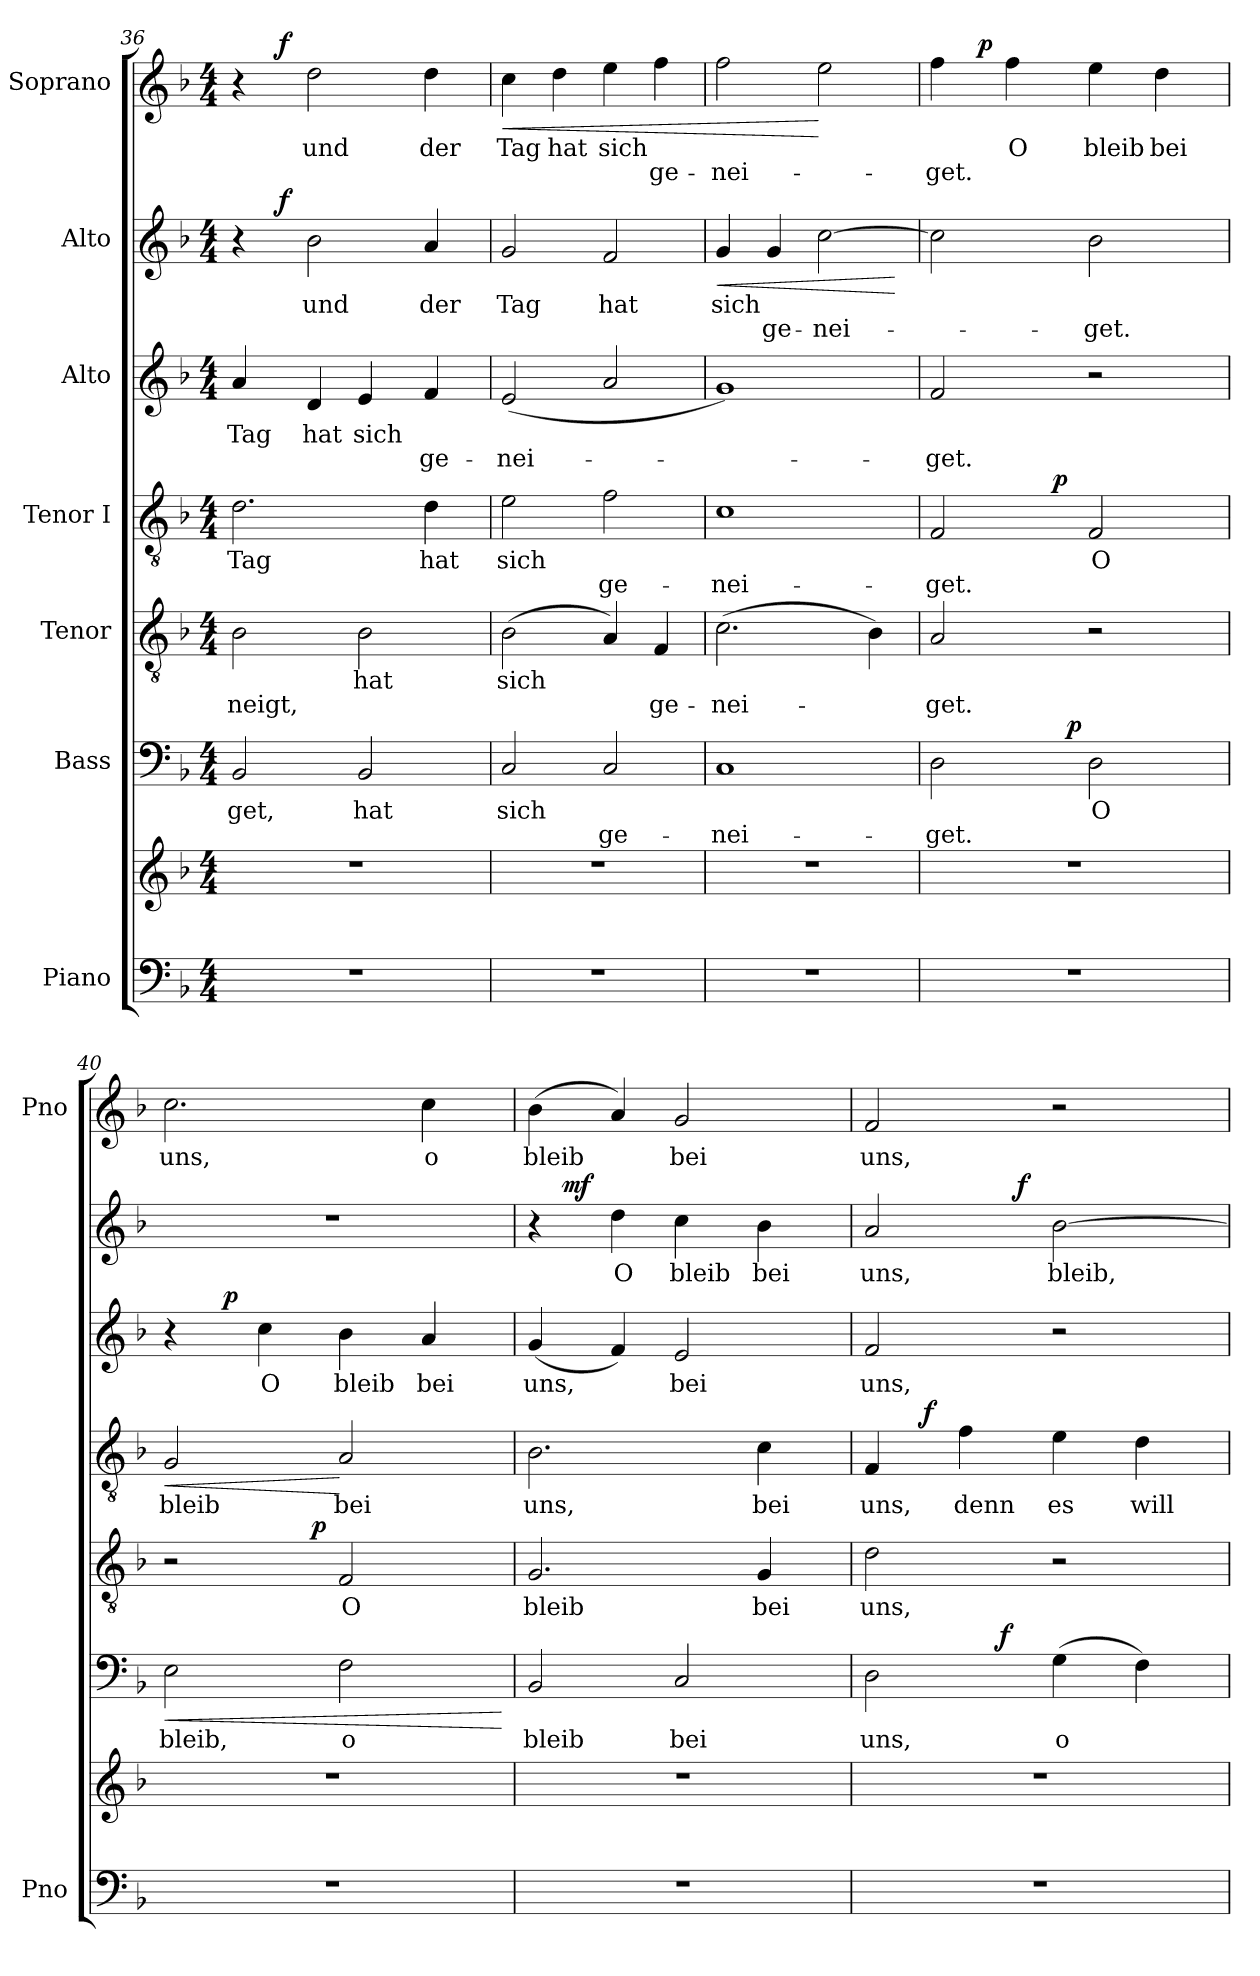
**kern	**kern	**kern	**text	**text	**dynam	**kern	**text	**text	**dynam	**kern	**text	**text	**dynam	**kern	**text	**text	**dynam	**kern	**text	**text	**dynam	**kern	**text	**text	**dynam
*part7	*part7	*part6	*part6	*part6	*part6	*part5	*part5	*part5	*part5	*part4	*part4	*part4	*part4	*part3	*part3	*part3	*part3	*part2	*part2	*part2	*part2	*part1	*part1	*part1	*part1
*staff8	*staff7	*staff6	*staff6	*staff6	*staff6	*staff5	*staff5	*staff5	*staff5	*staff4	*staff4	*staff4	*staff4	*staff3	*staff3	*staff3	*staff3	*staff2	*staff2	*staff2	*staff2	*staff1	*staff1	*staff1	*staff1
*I"Piano	*	*I"Bass	*	*	*	*I"Tenor	*	*	*	*I"Tenor I	*	*	*	*I"Alto	*	*	*	*I"Alto	*	*	*	*I"Soprano	*	*	*
*I'Pno	*	*	*	*	*	*	*	*	*	*	*	*	*	*	*	*	*	*	*	*	*	*I'Pno	*	*	*
!!LO:PB:g=z
*clefF4	*clefG2	*clefF4	*	*	*	*clefGv2	*	*	*	*clefGv2	*	*	*	*clefG2	*	*	*	*clefG2	*	*	*	*clefG2	*	*	*
*k[b-]	*k[b-]	*k[b-]	*	*	*	*k[b-]	*	*	*	*k[b-]	*	*	*	*k[b-]	*	*	*	*k[b-]	*	*	*	*k[b-]	*	*	*
*F:	*F:	*F:	*	*	*	*F:	*	*	*	*F:	*	*	*	*F:	*	*	*	*F:	*	*	*	*F:	*	*	*
*M4/4	*M4/4	*M4/4	*	*	*	*M4/4	*	*	*	*M4/4	*	*	*	*M4/4	*	*	*	*M4/4	*	*	*	*M4/4	*	*	*
=36	=36	=36	=36	=36	=36	=36	=36	=36	=36	=36	=36	=36	=36	=36	=36	=36	=36	=36	=36	=36	=36	=36	=36	=36	=36
*	*	*	*	*	*	*	*	*	*	*	*	*	*	*	*	*	*	*^	*	*	*	*^	*	*	*
1r	1r	2BB-/	-get,	.	.	2B-\	.	-neigt,	.	2.d\	Tag	.	.	4a/	Tag	.	.	4r	8ryy	.	.	.	4r	8ryy	.	.	.
.	.	.	.	.	.	.	.	.	.	.	.	.	.	.	.	.	.	.	32ryy	.	.	.	.	32ryy	.	.	.
!	!	!	!	!	!	!	!	!	!	!	!	!	!	!	!	!	!	!	!	!	!	!LO:DY:a	!	!	!	!	!LO:DY:a
.	.	.	.	.	.	.	.	.	.	.	.	.	.	.	.	.	.	.	2ryy	.	.	f	.	2ryy	.	.	f
.	.	.	.	.	.	.	.	.	.	.	.	.	.	4d/	hat	.	.	2b-\	.	und	.	.	2dd\	.	und	.	.
.	.	2BB-/	hat	.	.	2B-\	hat	.	.	.	.	.	.	4e/	sich	.	.	.	.	.	.	.	.	.	.	.	.
.	.	.	.	.	.	.	.	.	.	.	.	.	.	.	.	.	.	.	4ryy	.	.	.	.	4ryy	.	.	.
.	.	.	.	.	.	.	.	.	.	4d\	hat	.	.	4f/	.	ge-	.	4a/	.	der	.	.	4dd\	.	der	.	.
.	.	.	.	.	.	.	.	.	.	.	.	.	.	.	.	.	.	.	16.ryy	.	.	.	.	16.ryy	.	.	.
=37	=37	=37	=37	=37	=37	=37	=37	=37	=37	=37	=37	=37	=37	=37	=37	=37	=37	=37	=37	=37	=37	=37	=37	=37	=37	=37	=37
!	!	!	!	!	!	!	!	!	!	!	!	!	!	!	!	!	!	!	!	!	!	!	!	!	!	!	!LO:HP:b
*	*	*	*	*	*	*	*	*	*	*	*	*	*	*	*	*	*	*v	*v	*	*	*	*	*	*	*	*
*	*	*	*	*	*	*	*	*	*	*	*	*	*	*	*	*	*	*	*	*	*	*v	*v	*	*	*
1r	1r	2C/	sich	.	.	(2B-\	sich	.	.	2e\	sich	.	.	(2e/	.	-­nei-	.	2g/	Tag	.	.	4cc\	Tag	.	<
.	.	.	.	.	.	.	.	.	.	.	.	.	.	.	.	.	.	.	.	.	.	4dd\	hat	.	.
.	.	2C/	.	ge-	.	4A/)	.	.	.	2f\	.	ge-	.	2a/	.	.	.	2f/	hat	.	.	4ee\	sich	.	.
.	.	.	.	.	.	4F/	.	ge-	.	.	.	.	.	.	.	.	.	.	.	.	.	4ff\	.	ge-	.
=38	=38	=38	=38	=38	=38	=38	=38	=38	=38	=38	=38	=38	=38	=38	=38	=38	=38	=38	=38	=38	=38	=38	=38	=38	=38
!	!	!	!	!	!	!	!	!	!	!	!	!	!	!	!	!	!	!	!	!	!LO:HP:b	!	!	!	!
1r	1r	1C	.	-nei-	.	(2.c\	.	-nei-	.	1c	.	-nei-	.	1g)	.	-­-	.	4g/	sich	.	<	2ff\	.	-nei-	.
.	.	.	.	.	.	.	.	.	.	.	.	.	.	.	.	.	.	4g/	.	ge-	.	.	.	.	.
.	.	.	.	.	.	.	.	.	.	.	.	.	.	.	.	.	.	[2cc\	.	-nei-	.	2ee\	.	.	[
.	.	.	.	.	.	4B-\)	.	-­	.	.	.	.	.	.	.	.	.	.	.	.	.	.	.	.	.
.	.	.	.	.	.	.	.	.	.	.	.	.	.	.	.	.	.	.	.	.	[	.	.	.	.
=39	=39	=39	=39	=39	=39	=39	=39	=39	=39	=39	=39	=39	=39	=39	=39	=39	=39	=39	=39	=39	=39	=39	=39	=39	=39
*	*	*^	*	*	*	*	*	*	*	*^	*	*	*	*	*	*	*	*	*	*	*	*^	*	*	*
1r	1r	2D\	4..ryy	.	-get.	.	2A/	.	get.	.	2F/	4ryy	.	-get.	.	2f/	.	-get.	.	2cc\]	.	.	.	4ff\	8ryy	.	-get.	.
.	.	.	.	.	.	.	.	.	.	.	.	.	.	.	.	.	.	.	.	.	.	.	.	.	32ryy	.	.	.
!	!	!	!	!	!	!	!	!	!	!	!	!	!	!	!	!	!	!	!	!	!	!	!	!	!	!	!	!LO:DY:a
.	.	.	.	.	.	.	.	.	.	.	.	.	.	.	.	.	.	.	.	.	.	.	.	.	2ryy	.	.	p
.	.	.	.	.	.	.	.	.	.	.	.	8ryy	.	.	.	.	.	.	.	.	.	.	.	4ff\	.	O	.	.
.	.	.	.	.	.	.	.	.	.	.	.	32ryy	.	.	.	.	.	.	.	.	.	.	.	.	.	.	.	.
!	!	!	!	!	!	!	!	!	!	!	!	!	!	!	!LO:DY:a	!	!	!	!	!	!	!	!	!	!	!	!	!
.	.	.	.	.	.	.	.	.	.	.	.	2ryy	.	.	p	.	.	.	.	.	.	.	.	.	.	.	.	.
!	!	!	!	!	!	!LO:DY:a	!	!	!	!	!	!	!	!	!	!	!	!	!	!	!	!	!	!	!	!	!	!
.	.	.	2ryy	.	.	p	.	.	.	.	.	.	.	.	.	.	.	.	.	.	.	.	.	.	.	.	.	.
.	.	2D\	.	O	.	.	2r	.	.	.	2F/	.	O	.	.	2r	.	.	.	2b-\	.	-get.	.	4ee\	.	bleib	.	.
.	.	.	.	.	.	.	.	.	.	.	.	.	.	.	.	.	.	.	.	.	.	.	.	.	4ryy	.	.	.
.	.	.	.	.	.	.	.	.	.	.	.	.	.	.	.	.	.	.	.	.	.	.	.	4dd\	.	bei	.	.
.	.	.	.	.	.	.	.	.	.	.	.	16.ryy	.	.	.	.	.	.	.	.	.	.	.	.	16.ryy	.	.	.
.	.	.	16ryy	.	.	.	.	.	.	.	.	.	.	.	.	.	.	.	.	.	.	.	.	.	.	.	.	.
=40	=40	=40	=40	=40	=40	=40	=40	=40	=40	=40	=40	=40	=40	=40	=40	=40	=40	=40	=40	=40	=40	=40	=40	=40	=40	=40	=40	=40
!	!	!	!	!	!	!LO:HP:b	!	!	!	!	!	!	!	!	!LO:HP:b	!	!	!	!	!	!	!	!	!	!	!	!	!
*	*	*v	*v	*	*	*	*^	*	*	*	*v	*v	*	*	*	*^	*	*	*	*	*	*	*	*v	*v	*	*	*
1r	1r	2E\	bleib,	.	<	2r	4..ryy	.	.	.	2G/	bleib	.	<	4r	8ryy	.	.	.	1r	.	.	.	2.cc\	uns,	.	.
.	.	.	.	.	.	.	.	.	.	.	.	.	.	.	.	32ryy	.	.	.	.	.	.	.	.	.	.	.
!	!	!	!	!	!	!	!	!	!	!	!	!	!	!	!	!	!	!	!LO:DY:a	!	!	!	!	!	!	!	!
.	.	.	.	.	.	.	.	.	.	.	.	.	.	.	.	2ryy	.	.	p	.	.	.	.	.	.	.	.
.	.	.	.	.	.	.	.	.	.	.	.	.	.	.	4cc\	.	O	.	.	.	.	.	.	.	.	.	.
!	!	!	!	!	!	!	!	!	!	!LO:DY:a	!	!	!	!	!	!	!	!	!	!	!	!	!	!	!	!	!
.	.	.	.	.	.	.	2ryy	.	.	p	.	.	.	.	.	.	.	.	.	.	.	.	.	.	.	.	.
.	.	2F\	o	.	.	2F/	.	O	.	.	2A/	bei	.	[	4b-\	.	bleib	.	.	.	.	.	.	.	.	.	.
.	.	.	.	.	.	.	.	.	.	.	.	.	.	.	.	4ryy	.	.	.	.	.	.	.	.	.	.	.
.	.	.	.	.	.	.	.	.	.	.	.	.	.	.	4a/	.	bei	.	.	.	.	.	.	4cc\	o	.	.
.	.	.	.	.	.	.	.	.	.	.	.	.	.	.	.	16.ryy	.	.	.	.	.	.	.	.	.	.	.
.	.	.	.	.	.	.	16ryy	.	.	.	.	.	.	.	.	.	.	.	.	.	.	.	.	.	.	.	.
.	.	.	.	.	[	.	.	.	.	.	.	.	.	.	.	.	.	.	.	.	.	.	.	.	.	.	.
*	*	*	*	*	*	*v	*v	*	*	*	*	*	*	*	*v	*v	*	*	*	*	*	*	*	*	*	*	*
=41	=41	=41	=41	=41	=41	=41	=41	=41	=41	=41	=41	=41	=41	=41	=41	=41	=41	=41	=41	=41	=41	=41	=41	=41	=41
*	*	*	*	*	*	*	*	*	*	*	*	*	*	*	*	*	*	*^	*	*	*	*	*	*	*
1r	1r	2BB-/	bleib	.	.	2.G/	bleib	.	.	2.B-\	uns,	.	.	(4g/	uns,	.	.	4r	16.ryy	.	.	.	(4b-\	bleib	.	.
!	!	!	!	!	!	!	!	!	!	!	!	!	!	!	!	!	!	!	!	!	!	!LO:DY:a	!	!	!	!
.	.	.	.	.	.	.	.	.	.	.	.	.	.	.	.	.	.	.	2ryy	.	.	mf	.	.	.	.
.	.	.	.	.	.	.	.	.	.	.	.	.	.	4f/)	.	.	.	4dd\	.	O	.	.	4a/)	.	.	.
.	.	2C/	bei	.	.	.	.	.	.	.	.	.	.	2e/	bei	.	.	4cc\	.	bleib	.	.	2g/	bei	.	.
.	.	.	.	.	.	.	.	.	.	.	.	.	.	.	.	.	.	.	4ryy	.	.	.	.	.	.	.
.	.	.	.	.	.	4G/	bei	.	.	4c\	bei	.	.	.	.	.	.	4b-\	.	bei	.	.	.	.	.	.
.	.	.	.	.	.	.	.	.	.	.	.	.	.	.	.	.	.	.	8ryy	.	.	.	.	.	.	.
.	.	.	.	.	.	.	.	.	.	.	.	.	.	.	.	.	.	.	32ryy	.	.	.	.	.	.	.
!!LO:LB:g=z
=42	=42	=42	=42	=42	=42	=42	=42	=42	=42	=42	=42	=42	=42	=42	=42	=42	=42	=42	=42	=42	=42	=42	=42	=42	=42	=42
*	*	*^	*	*	*	*	*	*	*	*^	*	*	*	*	*	*	*	*	*	*	*	*	*	*	*	*
1r	1r	2D\	4.ryy	uns,	.	.	2d\	uns,	.	.	4F/	8ryy	uns,	.	.	2f/	uns,	.	.	2a/	4ryy	uns,	.	.	2f/	uns,	.	.
.	.	.	.	.	.	.	.	.	.	.	.	32ryy	.	.	.	.	.	.	.	.	.	.	.	.	.	.	.	.
!	!	!	!	!	!	!	!	!	!	!	!	!	!	!	!LO:DY:a	!	!	!	!	!	!	!	!	!	!	!	!	!
.	.	.	.	.	.	.	.	.	.	.	.	2ryy	.	.	f	.	.	.	.	.	.	.	.	.	.	.	.	.
.	.	.	.	.	.	.	.	.	.	.	4f\	.	denn	.	.	.	.	.	.	.	8ryy	.	.	.	.	.	.	.
!	!	!	!	!	!	!LO:DY:a	!	!	!	!	!	!	!	!	!	!	!	!	!	!	!	!	!	!	!	!	!	!
.	.	.	2ryy	.	.	f	.	.	.	.	.	.	.	.	.	.	.	.	.	.	32ryy	.	.	.	.	.	.	.
!	!	!	!	!	!	!	!	!	!	!	!	!	!	!	!	!	!	!	!	!	!	!	!	!LO:DY:a	!	!	!	!
.	.	.	.	.	.	.	.	.	.	.	.	.	.	.	.	.	.	.	.	.	2ryy	.	.	f	.	.	.	.
.	.	(4G\	.	o	.	.	2r	.	.	.	4e\	.	es	.	.	2r	.	.	.	[2b-\	.	bleib,	.	.	2r	.	.	.
.	.	.	.	.	.	.	.	.	.	.	.	4ryy	.	.	.	.	.	.	.	.	.	.	.	.	.	.	.	.
.	.	4F\)	.	.	.	.	.	.	.	.	4d\	.	will	.	.	.	.	.	.	.	.	.	.	.	.	.	.	.
.	.	.	8ryy	.	.	.	.	.	.	.	.	.	.	.	.	.	.	.	.	.	.	.	.	.	.	.	.	.
.	.	.	.	.	.	.	.	.	.	.	.	16.ryy	.	.	.	.	.	.	.	.	16.ryy	.	.	.	.	.	.	.
*	*	*v	*v	*	*	*	*	*	*	*	*v	*v	*	*	*	*	*	*	*	*v	*v	*	*	*	*	*	*	*
=	=	=	=	=	=	=	=	=	=	=	=	=	=	=	=	=	=	=	=	=	=	=	=	=	=
*-	*-	*-	*-	*-	*-	*-	*-	*-	*-	*-	*-	*-	*-	*-	*-	*-	*-	*-	*-	*-	*-	*-	*-	*-	*-
